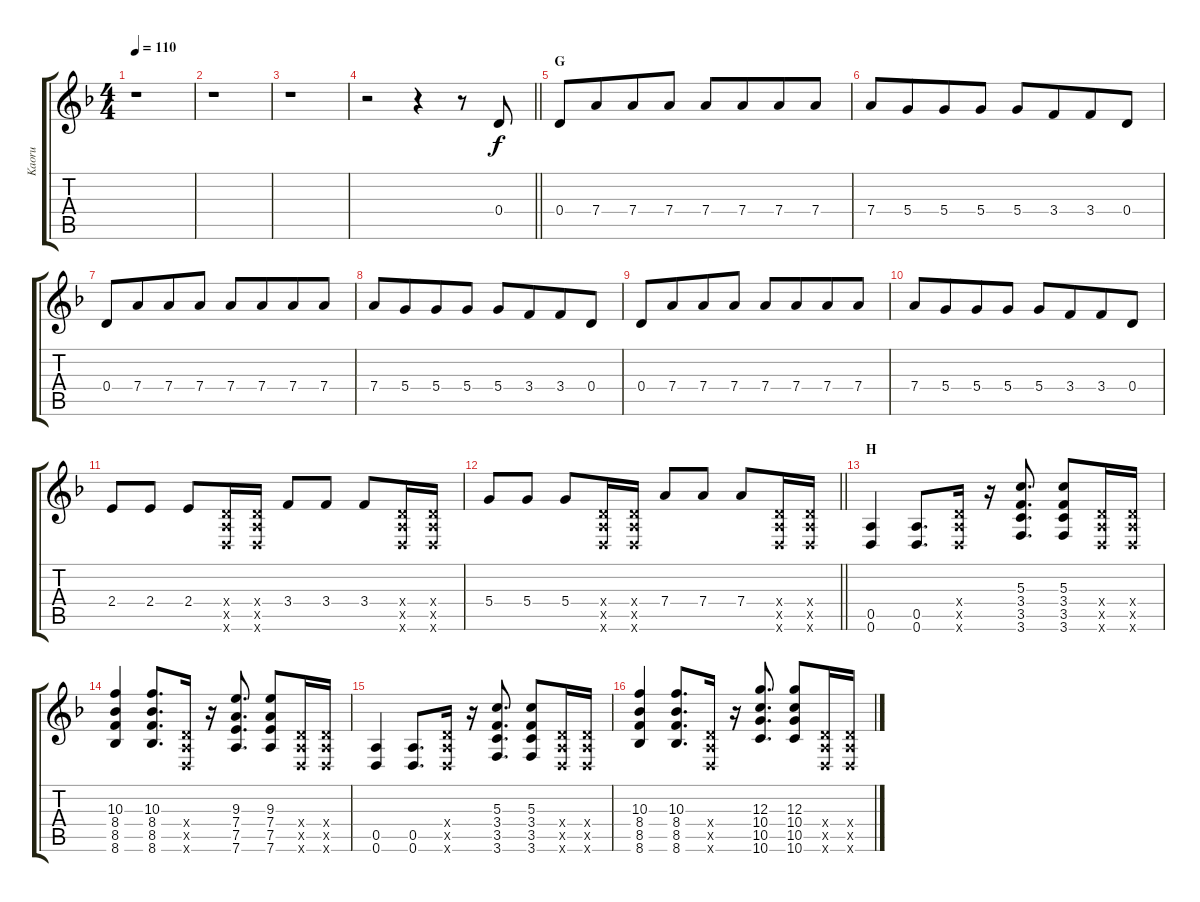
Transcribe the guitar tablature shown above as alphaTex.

\track ("Kaoru" "Kaoru") {instrument overdrivenguitar}
\staff {score tabs}
\tuning (E4 B3 G3 D3 A2 D2) {hide}
\ts (4 4)
\tempo 110
\clef g2
\ks dminor
r.1{dy f} |
r.1 |
r.1 |
\barLineRight lightlight
r.2 r.4 r.8 0.4.8 |
\section ("" "G")
0.4.8 7.4.8{beam merge} 7.4.8 7.4.8 7.4.8 7.4.8{beam merge} 7.4.8 7.4.8 |
7.4.8 5.4.8{beam merge} 5.4.8 5.4.8 5.4.8 3.4.8{beam merge} 3.4.8 0.4.8 |
0.4.8 7.4.8{beam merge} 7.4.8 7.4.8 7.4.8 7.4.8{beam merge} 7.4.8 7.4.8 |
7.4.8 5.4.8{beam merge} 5.4.8 5.4.8 5.4.8 3.4.8{beam merge} 3.4.8 0.4.8 |
0.4.8 7.4.8{beam merge} 7.4.8 7.4.8 7.4.8 7.4.8{beam merge} 7.4.8 7.4.8 |
7.4.8 5.4.8{beam merge} 5.4.8 5.4.8 5.4.8 3.4.8{beam merge} 3.4.8 0.4.8 |
2.4.8{beam merge} 2.4.8{beam split} 2.4.8 (0.4{x} 0.5{x} 0.6{x}).16 (0.4{x} 0.5{x} 0.6{x}).16 3.4.8 3.4.8 3.4.8 (0.4{x} 0.5{x} 0.6{x}).16 (0.4{x} 0.5{x} 0.6{x}).16 |
\barLineRight lightlight
5.4.8 5.4.8 5.4.8 (0.4{x} 0.5{x} 0.6{x}).16 (0.4{x} 0.5{x} 0.6{x}).16 7.4.8 7.4.8 7.4.8 (0.4{x} 0.5{x} 0.6{x}).16 (0.4{x} 0.5{x} 0.6{x}).16 |
\section ("" "H")
(0.5 0.6).4{volume 13} (0.5 0.6).8{d} (0.4{x} 0.5{x} 0.6{x}).16 r.16 (5.3 3.4 3.5 3.6).8{d} (5.3 3.4 3.5 3.6).8 (0.4{x} 0.5{x} 0.6{x}).16 (0.4{x} 0.5{x} 0.6{x}).16 |
(10.3 8.4 8.5 8.6).4 (10.3 8.4 8.5 8.6).8{d} (0.4{x} 0.5{x} 0.6{x}).16 r.16 (9.3 7.4 7.5 7.6).8{d} (9.3 7.4 7.5 7.6).8 (0.4{x} 0.5{x} 0.6{x}).16 (0.4{x} 0.5{x} 0.6{x}).16 |
(0.5 0.6).4 (0.5 0.6).8{d} (0.4{x} 0.5{x} 0.6{x}).16 r.16 (5.3 3.4 3.5 3.6).8{d} (5.3 3.4 3.5 3.6).8 (0.4{x} 0.5{x} 0.6{x}).16 (0.4{x} 0.5{x} 0.6{x}).16 |
(10.3 8.4 8.5 8.6).4 (10.3 8.4 8.5 8.6).8{d} (0.4{x} 0.5{x} 0.6{x}).16 r.16 (12.3 10.4 10.5 10.6).8{d} (12.3 10.4 10.5 10.6).8 (0.4{x} 0.5{x} 0.6{x}).16 (0.4{x} 0.5{x} 0.6{x}).16
